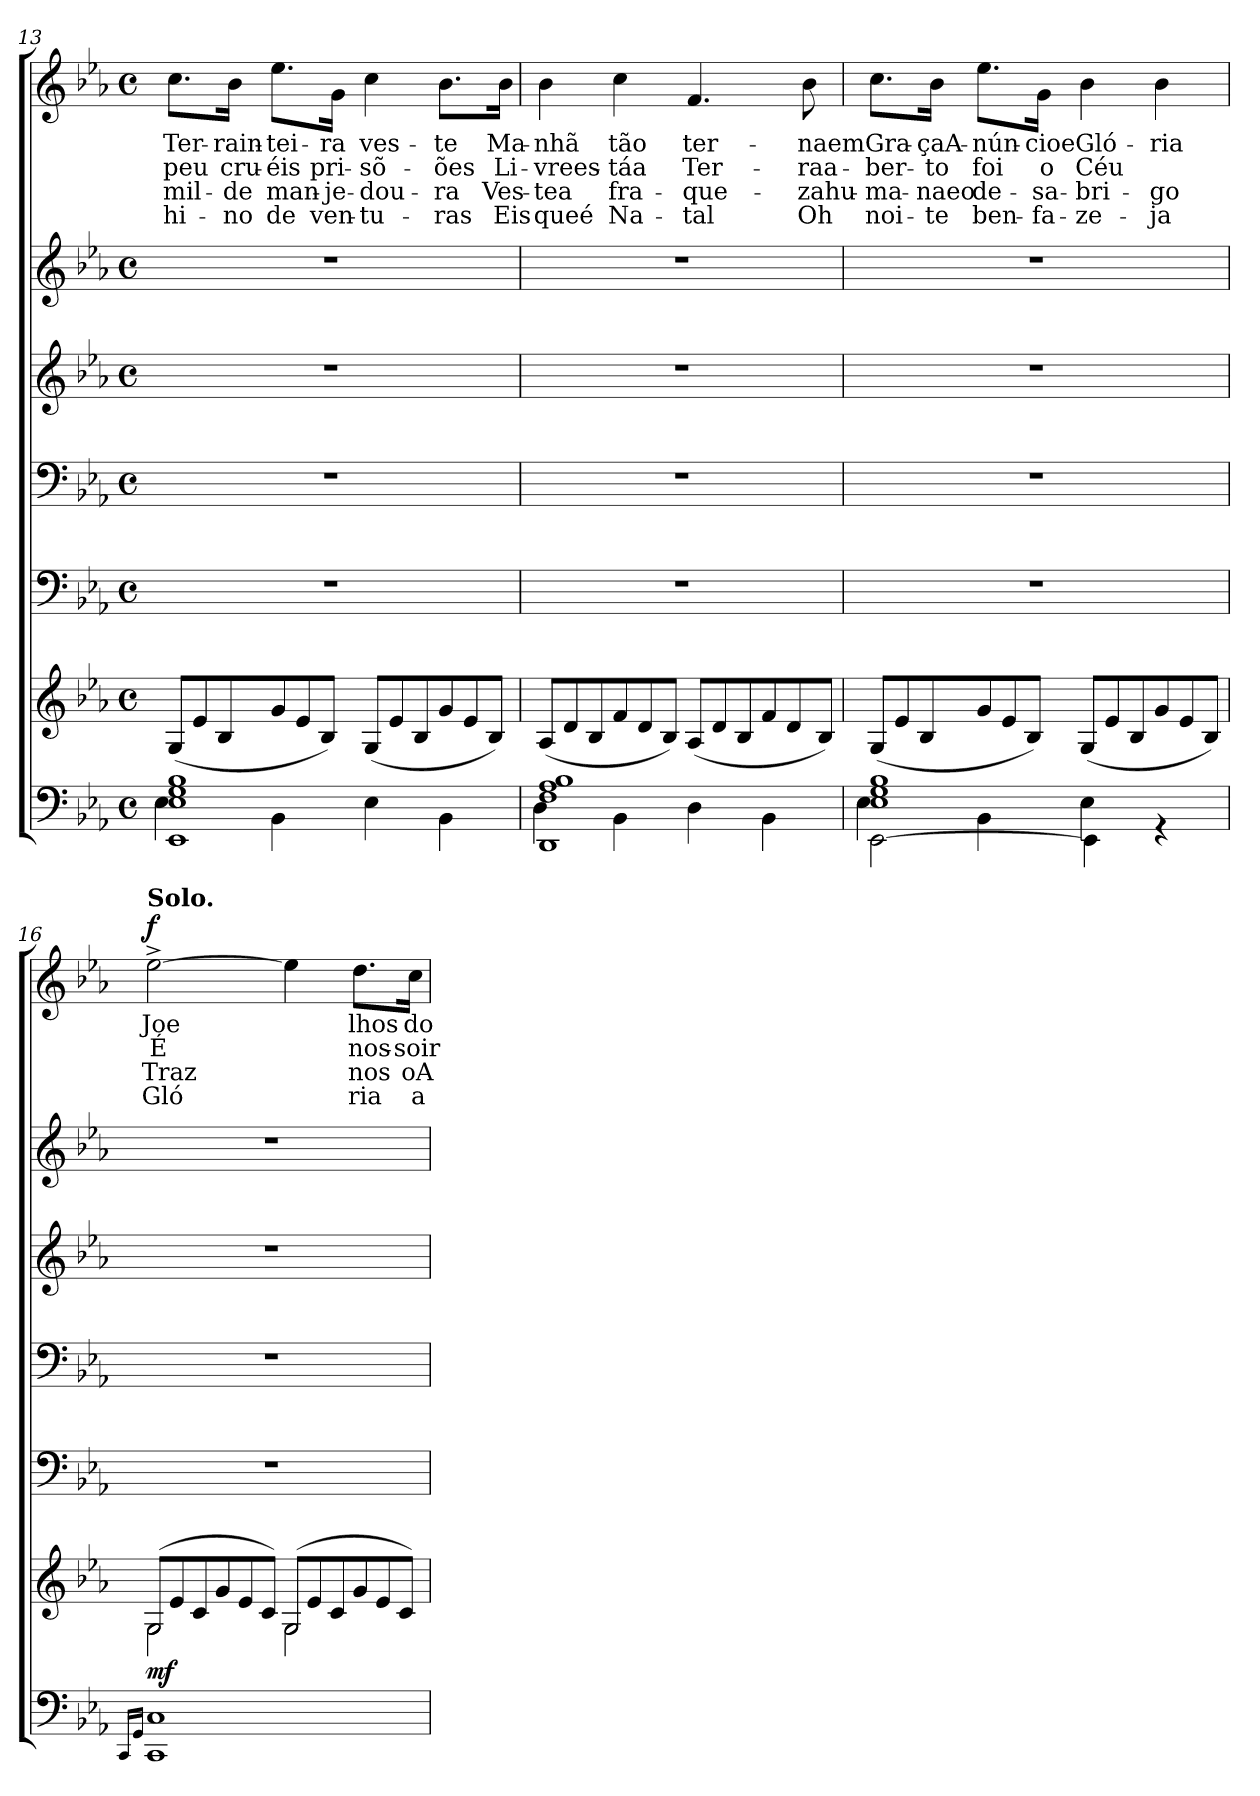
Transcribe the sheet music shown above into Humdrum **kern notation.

**kern	**kern	**dynam	**kern	**kern	**kern	**kern	**kern	**text	**text	**text	**text	**dynam
*part6	*part6	*part6	*part5	*part4	*part3	*part2	*part1	*part1	*part1	*part1	*part1	*part1
*staff7	*staff6	*staff6/7	*staff5	*staff4	*staff3	*staff2	*staff1	*staff1	*staff1	*staff1	*staff1	*staff1
!!LO:LB:g=z
*clefF4	*clefG2	*	*clefF4	*clefF4	*clefG2	*clefG2	*clefG2	*	*	*	*	*
*k[b-e-a-]	*k[b-e-a-]	*	*k[b-e-a-]	*k[b-e-a-]	*k[b-e-a-]	*k[b-e-a-]	*k[b-e-a-]	*	*	*	*	*
*E-:	*E-:	*	*E-:	*E-:	*E-:	*E-:	*E-:	*	*	*	*	*
*M4/4	*M4/4	*	*M4/4	*M4/4	*M4/4	*M4/4	*M4/4	*	*	*	*	*
*met(c)	*met(c)	*	*met(c)	*met(c)	*met(c)	*met(c)	*met(c)	*	*	*	*	*
=13	=13	=13	=13	=13	=13	=13	=13	=13	=13	=13	=13	=13
*^	*	*	*	*	*	*	*	*	*	*	*	*
*	*	*Xtuplet	*	*	*	*	*	*	*	*	*	*	*
1EE- 1E- 1G 1B-	4E-\	(12G/L	.	1r	1r	1r	1r	8.cc\L	Ter-	-peu	-mil-	hi-	.
.	.	12e-/	.	.	.	.	.	.	.	.	.	.	.
.	.	12B-/	.	.	.	.	.	.	.	.	.	.	.
.	.	.	.	.	.	.	.	16b-\Jk	-rain-	cru-	-de	-no	.
.	4BB-\	12g/	.	.	.	.	.	8.ee-\L	-tei-	-éis	man-	de	.
.	.	12e-/	.	.	.	.	.	.	.	.	.	.	.
.	.	12B-/J)	.	.	.	.	.	.	.	.	.	.	.
.	.	.	.	.	.	.	.	16g\Jk	-ra	pri-	-je-	ven-	.
.	4E-\	(12G/L	.	.	.	.	.	4cc\	ves-	-sõ-	-dou-	-tu-	.
.	.	12e-/	.	.	.	.	.	.	.	.	.	.	.
.	.	12B-/	.	.	.	.	.	.	.	.	.	.	.
.	4BB-\	12g/	.	.	.	.	.	8.b-\L	-te	-ões	-ra	-ras	.
.	.	12e-/	.	.	.	.	.	.	.	.	.	.	.
.	.	12B-/J)	.	.	.	.	.	.	.	.	.	.	.
.	.	.	.	.	.	.	.	16b-\Jk	Ma-	Li-	Ves-	Eis	.
=14	=14	=14	=14	=14	=14	=14	=14	=14	=14	=14	=14	=14	=14
1DD 1F 1A- 1B-	4D\	(12A-/L	.	1r	1r	1r	1r	4b-\	-nhã	-vrees-	-tea	queé	.
.	.	12d/	.	.	.	.	.	.	.	.	.	.	.
.	.	12B-/	.	.	.	.	.	.	.	.	.	.	.
.	4BB-\	12f/	.	.	.	.	.	4cc\	tão	-táa	fra-	Na-	.
.	.	12d/	.	.	.	.	.	.	.	.	.	.	.
.	.	12B-/J)	.	.	.	.	.	.	.	.	.	.	.
.	4D\	(12A-/L	.	.	.	.	.	4.f/	ter-	Ter-	-que-	-tal	.
.	.	12d/	.	.	.	.	.	.	.	.	.	.	.
.	.	12B-/	.	.	.	.	.	.	.	.	.	.	.
.	4BB-\	12f/	.	.	.	.	.	.	.	.	.	.	.
.	.	12d/	.	.	.	.	.	.	.	.	.	.	.
.	.	.	.	.	.	.	.	8b-\	-naem	-raa-	-zahu-	Oh	.
.	.	12B-/J)	.	.	.	.	.	.	.	.	.	.	.
=15	=15	=15	=15	=15	=15	=15	=15	=15	=15	=15	=15	=15	=15
*	*^	*	*	*	*	*	*	*	*	*	*	*	*
1E- 1G 1B-	4E-\	[<2EE-\	(12G/L	.	1r	1r	1r	1r	8.cc\L	Gra-	-ber-	-ma-	noi-	.
.	.	.	12e-/	.	.	.	.	.	.	.	.	.	.	.
.	.	.	12B-/	.	.	.	.	.	.	.	.	.	.	.
.	.	.	.	.	.	.	.	.	16b-\Jk	-çaA-	-to	-naeo	-te	.
.	4BB-\	.	12g/	.	.	.	.	.	8.ee-\L	-nún-	foi	de-	ben-	.
.	.	.	12e-/	.	.	.	.	.	.	.	.	.	.	.
.	.	.	12B-/J)	.	.	.	.	.	.	.	.	.	.	.
.	.	.	.	.	.	.	.	.	16g\Jk	-cioe	o	-sa-	-fa-	.
.	4E-\	4EE-\]	(12G/L	.	.	.	.	.	4b-\	Gló-	Céu	-bri-	-ze-	.
.	.	.	12e-/	.	.	.	.	.	.	.	.	.	.	.
.	.	.	12B-/	.	.	.	.	.	.	.	.	.	.	.
.	4r	4ryy	12g/	.	.	.	.	.	4b-\	-ria	.	-go	-ja	.
.	.	.	12e-/	.	.	.	.	.	.	.	.	.	.	.
.	.	.	12B-/J)	.	.	.	.	.	.	.	.	.	.	.
*v	*v	*v	*	*	*	*	*	*	*	*	*	*	*	*
=16	=16	=16	=16	=16	=16	=16	=16	=16	=16	=16	=16	=16
16qCC/LL	.	.	.	.	.	.	.	.	.	.	.	.
16qGG/JJ	.	.	.	.	.	.	.	.	.	.	.	.
*	*^	*	*	*	*	*	*	*	*	*	*	*
!	!	!	!	!	!	!	!	!LO:TX:a:B:t=Solo.	!	!	!	!	!
!	!LO:N:head=open	!LO:N:head=open	!LO:DY:b	!	!	!	!	!	!	!	!	!	!LO:DY:a
1CC 1C	(<12G/L	4G\	mf	1r	1r	1r	1r	[2ee-^>\	Joe	É	Traz	Gló	f
.	12e-/	.	.	.	.	.	.	.	.	.	.	.	.
.	12c/	.	.	.	.	.	.	.	.	.	.	.	.
.	12g/	4ryy	.	.	.	.	.	.	.	.	.	.	.
.	12e-/	.	.	.	.	.	.	.	.	.	.	.	.
.	12c/J)	.	.	.	.	.	.	.	.	.	.	.	.
!	!LO:N:head=open	!LO:N:head=open	!	!	!	!	!	!	!	!	!	!	!
.	(<12G/L	4G\	.	.	.	.	.	4ee-\]	.	.	.	.	.
.	12e-/	.	.	.	.	.	.	.	.	.	.	.	.
.	12c/	.	.	.	.	.	.	.	.	.	.	.	.
.	12g/	4ryy	.	.	.	.	.	8.dd\L	lhos	nos-	nos	ria	.
.	12e-/	.	.	.	.	.	.	.	.	.	.	.	.
.	12c/J)	.	.	.	.	.	.	.	.	.	.	.	.
.	.	.	.	.	.	.	.	16cc\Jk	do-	-soir	oA-	a	.
*	*v	*v	*	*	*	*	*	*	*	*	*	*	*
=	=	=	=	=	=	=	=	=	=	=	=	=
*-	*-	*-	*-	*-	*-	*-	*-	*-	*-	*-	*-	*-
